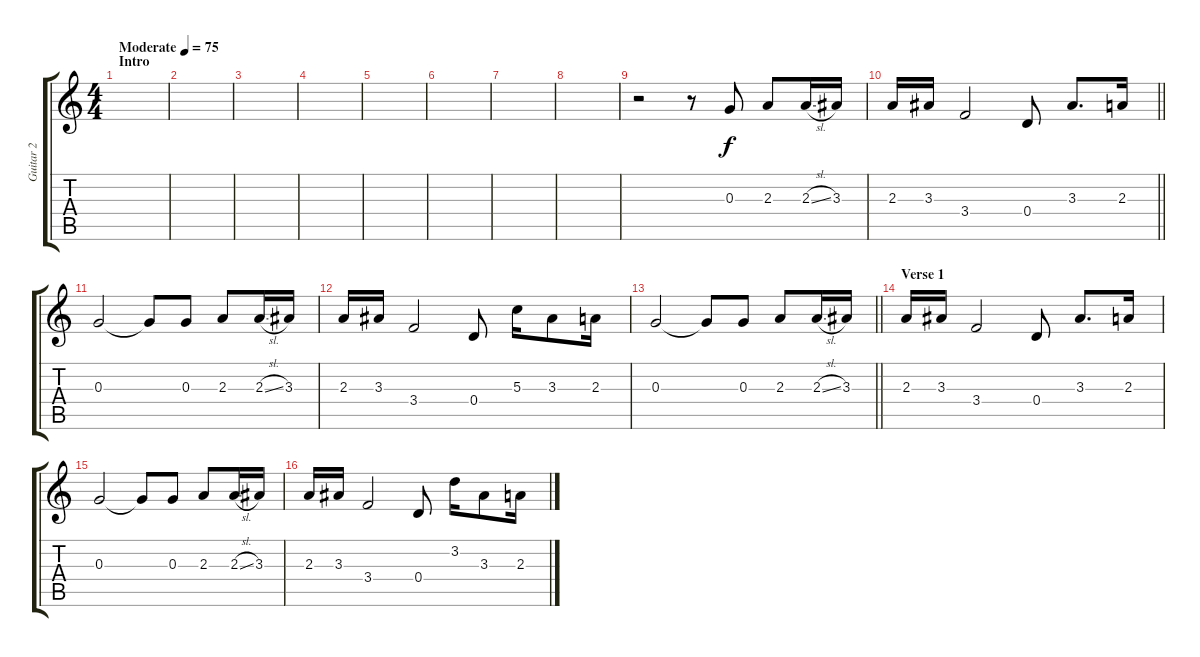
\track ("Guitar 2 " "Guitar 2 ") {instrument distortionguitar}
\staff {score tabs}
\tuning (E4 B3 G3 D3 A2 E2) {hide}
\ts (4 4)
\section ("" "Intro")
\tempo (75 "Moderate")
\clef g2
\ks c
|
|
|
|
|
|
|
|
r.2 r.8 0.3.8 2.3.8 2.3{sl}.16 3.3.16 |
\barLineRight lightlight
2.3.16 3.3.16 3.4.2 0.4.8 3.3.8{d} 2.3.16 |
\section ("" "")
0.3.2 0.3{t}.8 0.3.8 2.3.8 2.3{sl}.16 3.3.16 |
2.3.16 3.3.16 3.4.2 0.4.8 5.3.16 3.3.8 2.3.16 |
\barLineRight lightlight
0.3.2 0.3{t}.8 0.3.8 2.3.8 2.3{sl}.16 3.3.16 |
\section ("" "Verse 1")
2.3.16 3.3.16 3.4.2 0.4.8 3.3.8{d} 2.3.16 |
0.3.2 0.3{t}.8 0.3.8 2.3.8 2.3{sl}.16 3.3.16 |
2.3.16 3.3.16 3.4.2 0.4.8 3.2.16 3.3.8 2.3.16
